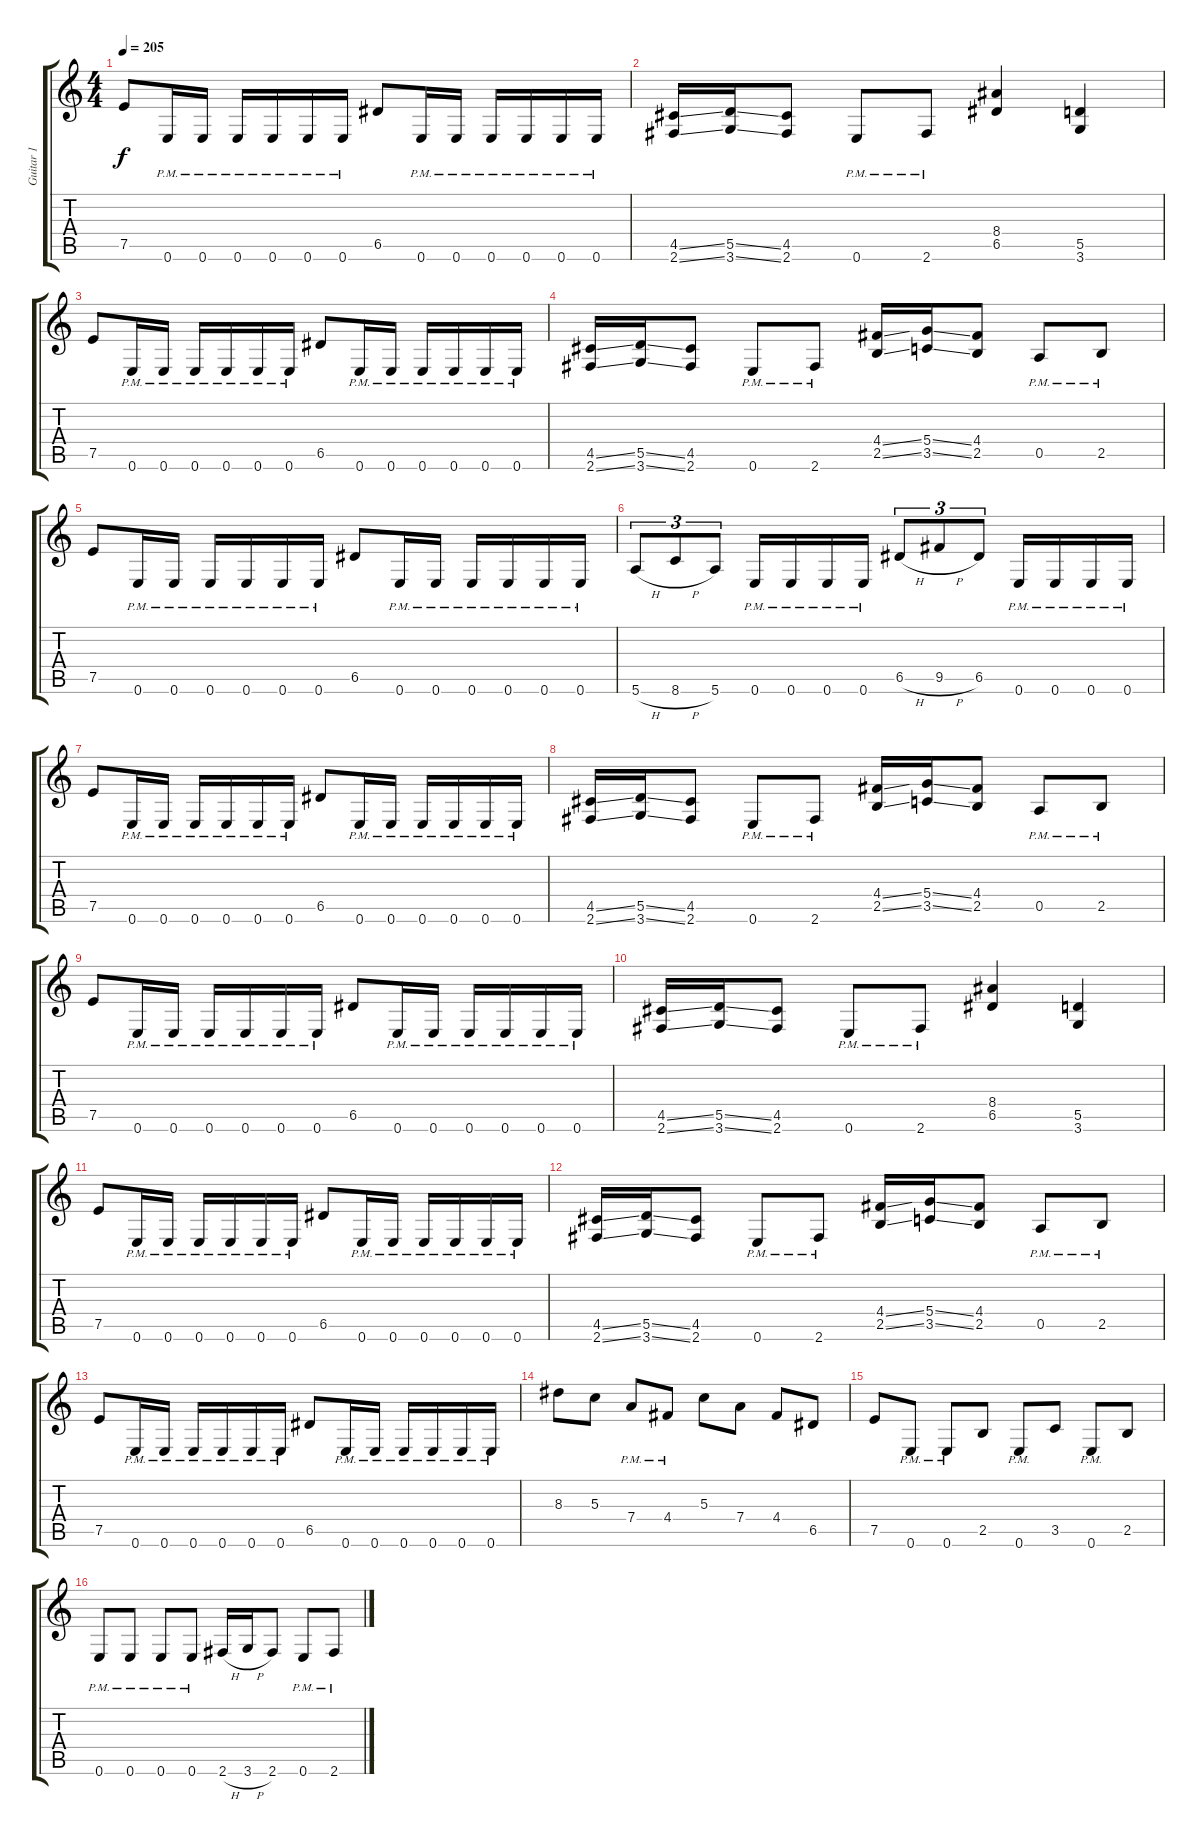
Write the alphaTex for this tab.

\track ("Guitar 1" "Guitar 1") {instrument distortionguitar}
\staff {score tabs}
\tuning (E4 B3 G3 D3 A2 E2) {hide}
\ts (4 4)
\tempo 205
\clef g2
\ks c
7.5.8{dy f} 0.6{pm}.16 0.6{pm}.16 0.6{pm}.16 0.6{pm}.16 0.6{pm}.16 0.6{pm}.16 6.5.8 0.6{pm}.16 0.6{pm}.16 0.6{pm}.16 0.6{pm}.16 0.6{pm}.16 0.6{pm}.16 |
(4.5{ss} 2.6{ss}).16 (5.5{ss} 3.6{ss}).16 (4.5 2.6).8 0.6{pm}.8 2.6{pm}.8 (8.4 6.5).4 (5.5 3.6).4 |
7.5.8 0.6{pm}.16 0.6{pm}.16 0.6{pm}.16 0.6{pm}.16 0.6{pm}.16 0.6{pm}.16 6.5.8 0.6{pm}.16 0.6{pm}.16 0.6{pm}.16 0.6{pm}.16 0.6{pm}.16 0.6{pm}.16 |
(4.5{ss} 2.6{ss}).16 (5.5{ss} 3.6{ss}).16 (4.5 2.6).8 0.6{pm}.8 2.6{pm}.8 (4.4{ss} 2.5{ss}).16 (5.4{ss} 3.5{ss}).16 (4.4 2.5).8 0.5{pm}.8 2.5{pm}.8 |
7.5.8 0.6{pm}.16 0.6{pm}.16 0.6{pm}.16 0.6{pm}.16 0.6{pm}.16 0.6{pm}.16 6.5.8 0.6{pm}.16 0.6{pm}.16 0.6{pm}.16 0.6{pm}.16 0.6{pm}.16 0.6{pm}.16 |
5.6{h}.8{tu (3 2)} 8.6{h}.8{tu (3 2)} 5.6.8{tu (3 2)} 0.6{pm}.16 0.6{pm}.16 0.6{pm}.16 0.6{pm}.16 6.5{h}.8{tu (3 2)} 9.5{h}.8{tu (3 2)} 6.5.8{tu (3 2)} 0.6{pm}.16 0.6{pm}.16 0.6{pm}.16 0.6{pm}.16 |
7.5.8 0.6{pm}.16 0.6{pm}.16 0.6{pm}.16 0.6{pm}.16 0.6{pm}.16 0.6{pm}.16 6.5.8 0.6{pm}.16 0.6{pm}.16 0.6{pm}.16 0.6{pm}.16 0.6{pm}.16 0.6{pm}.16 |
(4.5{ss} 2.6{ss}).16 (5.5{ss} 3.6{ss}).16 (4.5 2.6).8 0.6{pm}.8 2.6{pm}.8 (4.4{ss} 2.5{ss}).16 (5.4{ss} 3.5{ss}).16 (4.4 2.5).8 0.5{pm}.8 2.5{pm}.8 |
7.5.8 0.6{pm}.16 0.6{pm}.16 0.6{pm}.16 0.6{pm}.16 0.6{pm}.16 0.6{pm}.16 6.5.8 0.6{pm}.16 0.6{pm}.16 0.6{pm}.16 0.6{pm}.16 0.6{pm}.16 0.6{pm}.16 |
(4.5{ss} 2.6{ss}).16 (5.5{ss} 3.6{ss}).16 (4.5 2.6).8 0.6{pm}.8 2.6{pm}.8 (8.4 6.5).4 (5.5 3.6).4 |
7.5.8 0.6{pm}.16 0.6{pm}.16 0.6{pm}.16 0.6{pm}.16 0.6{pm}.16 0.6{pm}.16 6.5.8 0.6{pm}.16 0.6{pm}.16 0.6{pm}.16 0.6{pm}.16 0.6{pm}.16 0.6{pm}.16 |
(4.5{ss} 2.6{ss}).16 (5.5{ss} 3.6{ss}).16 (4.5 2.6).8 0.6{pm}.8 2.6{pm}.8 (4.4{ss} 2.5{ss}).16 (5.4{ss} 3.5{ss}).16 (4.4 2.5).8 0.5{pm}.8 2.5{pm}.8 |
7.5.8 0.6{pm}.16 0.6{pm}.16 0.6{pm}.16 0.6{pm}.16 0.6{pm}.16 0.6{pm}.16 6.5.8 0.6{pm}.16 0.6{pm}.16 0.6{pm}.16 0.6{pm}.16 0.6{pm}.16 0.6{pm}.16 |
8.3.8 5.3.8 7.4{pm}.8 4.4{pm}.8 5.3.8 7.4.8 4.4.8 6.5.8 |
7.5.8 0.6{pm}.8 0.6{pm}.8 2.5.8 0.6{pm}.8 3.5.8 0.6{pm}.8 2.5.8 |
0.6{pm}.8 0.6{pm}.8 0.6{pm}.8 0.6{pm}.8 2.6{h}.16 3.6{h}.16 2.6.8 0.6{pm}.8 2.6{pm}.8
